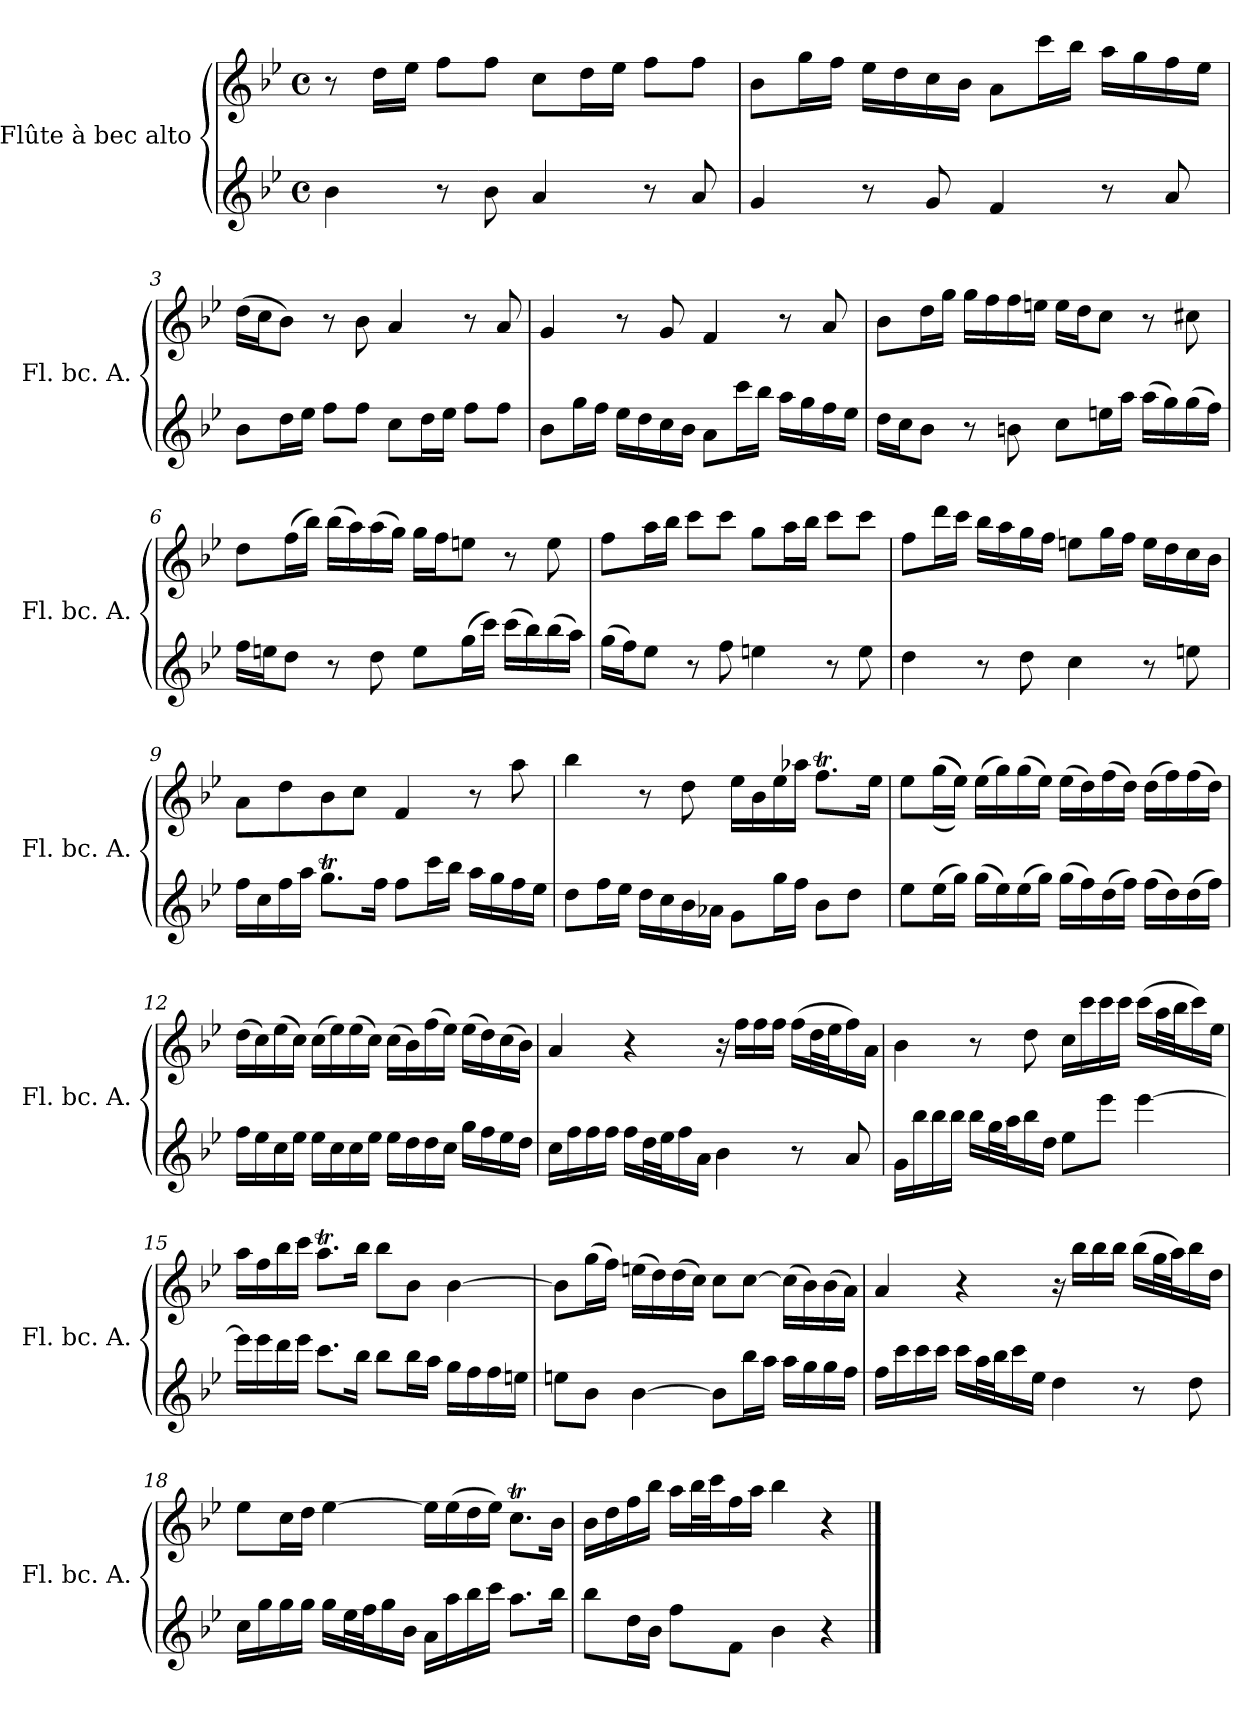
**kern	**kern
*part2	*part1
*staff2	*staff1
*I"Flûte à bec alto	*I"Flûte à bec alto
*I'Fl. bc. A.	*I'Fl. bc. A.
*clefG2	*clefG2
*k[b-e-]	*k[b-e-]
*M4/4	*M4/4
*met(c)	*met(c)
*MM42	*MM42
=1	=1
4b-\	8r
.	16dd\LL
.	16ee-\JJ
8r	8ff\L
8b-\	8ff\J
4a/	8cc\L
.	16dd\L
.	16ee-\JJ
8r	8ff\L
8a/	8ff\J
=2	=2
4g/	8b-\L
.	16gg\L
.	16ff\JJ
8r	16ee-\LL
.	16dd\
8g/	16cc\
.	16b-\JJ
4f/	8a\L
.	16ccc\L
.	16bb-\JJ
8r	16aa\LL
.	16gg\
8a/	16ff\
.	16ee-\JJ
=3	=3
8b-\L	(16dd\LL
.	16cc\J
16dd\L	8b-\J)
16ee-\JJ	.
8ff\L	8r
8ff\J	8b-\
8cc\L	4a/
16dd\L	.
16ee-\JJ	.
8ff\L	8r
8ff\J	8a/
!!LO:LB:g=z
=4	=4
8b-\L	4g/
16gg\L	.
16ff\JJ	.
16ee-\LL	8r
16dd\	.
16cc\	8g/
16b-\JJ	.
8a\L	4f/
16ccc\L	.
16bb-\JJ	.
16aa\LL	8r
16gg\	.
16ff\	8a/
16ee-\JJ	.
=5	=5
16dd\LL	8b-\L
16cc\J	.
8b-\J	16dd\L
.	16gg\JJ
8r	16gg\LL
.	16ff\
8bn\	16ff\
.	16een\JJ
8cc\L	16ee\LL
.	16dd\J
16een\L	8cc\J
16aa\JJ	.
(16aa\LL	8r
16gg\)	.
(16gg\	8cc#X\
16ff\JJ)	.
!!LO:LB:g=z
=6	=6
16ff\LL	8dd\L
16een\J	.
8dd\J	(16ff\L
.	16bb-\JJ)
8r	(16bb-\LL
.	16aa\)
8dd\	(16aa\
.	16gg\JJ)
8ee\L	16gg\LL
.	16ff\J
(16gg\L	8een\J
16ccc\JJ)	.
(16ccc\LL	8r
16bb-\)	.
(16bb-\	8ee\
16aa\JJ)	.
!!LO:LB:g=z
=7	=7
(16gg\LL	8ff\L
16ff\J)	.
8ee-\J	16aa\L
.	16bb-\JJ
8r	8ccc\L
8ff\	8ccc\J
4een\	8gg\L
.	16aa\L
.	16bb-\JJ
8r	8ccc\L
8ee\	8ccc\J
=8	=8
4dd\	8ff\L
.	16ddd\L
.	16ccc\JJ
8r	16bb-\LL
.	16aa\
8dd\	16gg\
.	16ff\JJ
4cc\	8een\L
.	16gg\L
.	16ff\JJ
8r	16ee\LL
.	16dd\
8een\	16cc\
.	16b-\JJ
=9	=9
16ff\LL	8a\L
16cc\	.
16ff\	8dd\
16aa\JJ	.
8.ggT\L	8b-\
.	8cc\J
16ff\Jk	.
8ff\L	4f/
16ccc\L	.
16bb-\JJ	.
16aa\LL	8r
16gg\	.
16ff\	8aa\
16ee-\JJ	.
!!LO:LB:g=z
=10	=10
8dd\L	4bb-\
16ff\L	.
16ee-\JJ	.
16dd\LL	8r
16cc\	.
16b-\	8dd\
16a-X\JJ	.
8g\L	16ee-\LL
.	16b-\
16gg\L	16ee-\
16ff\JJ	16aa-X\JJ
8b-\L	8.ffT\L
8dd\J	.
.	16ee-\Jk
=11	=11
8ee-\L	8ee-\L
(16ee-\L	(((16gg\L
16gg\JJ)	16ee-\JJ)))
(16gg\LL	(16ee-\LL
16ee-\)	16gg\)
(16ee-\	(16gg\
16gg\JJ)	16ee-\JJ)
(16gg\LL	(16ee-\LL
16ff\)	16dd\)
(16dd\	(16ff\
16ff\JJ)	16dd\JJ)
(16ff\LL	(16dd\LL
16dd\)	16ff\)
(16dd\	(16ff\
16ff\JJ)	16dd\JJ)
=12	=12
16ff\LL	(16dd\LL
16ee-\	16cc\)
16cc\	(16ee-\
16ee-\JJ	16cc\JJ)
16ee-\LL	(16cc\LL
16cc\	16ee-\)
16cc\	(16ee-\
16ee-\JJ	16cc\JJ)
16ee-\LL	(16cc\LL
16dd\	16b-\)
16dd\	(16ff\
16cc\JJ	16ee-\JJ)
16gg\LL	(16ee-\LL
16ff\	16dd\)
16ee-\	(16cc\
16dd\JJ	16b-\JJ)
!!LO:PB:g=z
=13	=13
16cc\LL	4a/
16ff\	.
16ff\	.
16ff\JJ	.
16ff\LL	4r
32dd\L	.
32ee-\J	.
16ff\	.
16a\JJ	.
4b-\	16r
.	16ff\LL
.	16ff\
.	16ff\JJ
8r	(16ff\LL
.	32dd\L
.	32ee-\J
8a/	16ff\)
.	16a\JJ
=14	=14
16g\LL	4b-\
16bb-\	.
16bb-\	.
16bb-\JJ	.
16bb-\LL	8r
32gg\L	.
32aa\J	.
16bb-\	8dd\
16dd\JJ	.
8ee-\L	16cc\LL
.	16ccc\
8eee-\J	16ccc\
.	16ccc\JJ
[4eee-\	(16ccc\LL
.	32aa\L
.	32bb-\J
.	16ccc\)
.	16ee-\JJ
!!LO:LB:g=z
=15	=15
16eee-\LL]	16aa\LL
16eee-\	16ff\
16ddd\	16bb-\
16eee-\JJ	16ccc\JJ
8.ccc\L	8.aat\L
16bb-\Jk	16bb-\Jk
8bb-\L	8bb-\L
16bb-\L	8b-\J
16aa\JJ	.
16gg\LL	[4b-\
16ff\	.
16ff\	.
16een\JJ	.
=16	=16
8een\L	8b-\L]
8b-\J	(16gg\L
.	16ff\JJ)
[4b-\	(16een\LL
.	16dd\)
.	(16dd\
.	16cc\JJ)
8b-\L]	8cc\L
16bb-\L	[8cc\J
16aa\JJ	.
16aa\LL	(16cc\LL]
16gg\	16b-\)
16gg\	(16b-\
16ff\JJ	16a\JJ)
!!LO:LB:g=z
=17	=17
16ff\LL	4a/
16ccc\	.
16ccc\	.
16ccc\JJ	.
16ccc\LL	4r
32aa\L	.
32bb-\J	.
16ccc\	.
16ee-\JJ	.
4dd\	16r
.	16bb-\LL
.	16bb-\
.	16bb-\JJ
8r	(16bb-\LL
.	32gg\L
.	32aa\J)
8dd\	16bb-\
.	16dd\JJ
=18	=18
16cc\LL	8ee-\L
16gg\	.
16gg\	16cc\L
16gg\JJ	16dd\JJ
16gg\LL	[4ee-\
32ee-\L	.
32ff\J	.
16gg\	.
16b-\JJ	.
16a\LL	16ee-\LL]
16aa\	(16ee-\
16bb-\	16dd\
16ccc\JJ	16ee-\JJ)
8.aa\L	8.ccT\L
16bb-\Jk	16b-\Jk
!!LO:LB:g=z
=19	=19
8bb-\L	16b-\LL
.	16dd\
16dd\L	16ff\
16b-\JJ	16bb-\JJ
8ff\L	16aa\LL
.	32bb-\L
.	32ccc\J
8f\J	16ff\
.	16aa\JJ
4b-\	4bb-\
4r	4r
==	==
*-	*-
